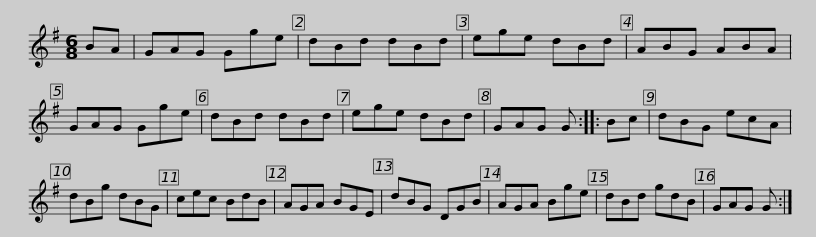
X:1
L:1/8
M:6/8
I:linebreak $
K:G
V:1 treble
V:1
 BA | GAG Gge | dBd dBd | ege dBd | ABG ABA | %5
 GAG Gge | dBd dBd | ege dBd |$ GAG G :: Bc | %10
 dBG ecA | dBg dBG | cec BdB | AGA BGE | dBG DGB | %15
 AGA Bge |$ dBd gdB | GAG G :| %18
